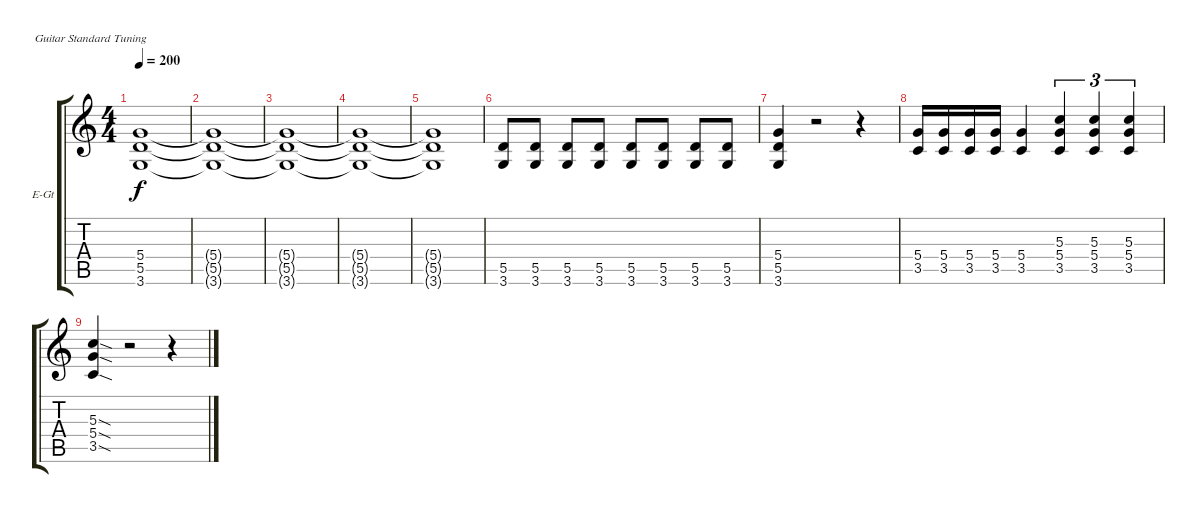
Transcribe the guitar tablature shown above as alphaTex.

\bracketExtendMode groupsimilarinstruments
\firstSystemTrackNameOrientation horizontal
\otherSystemsTrackNameOrientation horizontal
\track ("Guitar 2" "E-Gt") {instrument distortionguitar}
\staff {score tabs}
\tuning (E4 B3 G3 D3 A2 E2)
\ts (4 4)
\tempo 200
\clef g2
\ks aminor
(5.4{t} 5.5{t} 3.6{t}).1{dy f} |
(5.4{t} 5.5{t} 3.6{t}).1 |
(5.4{t} 5.5{t} 3.6{t}).1 |
(5.4{t} 5.5{t} 3.6{t}).1 |
(5.4{t} 5.5{t} 3.6{t}).1 |
\section ("" "")
(5.5 3.6).8 (5.5 3.6).8 (5.5 3.6).8 (5.5 3.6).8 (5.5 3.6).8 (5.5 3.6).8 (5.5 3.6).8 (5.5 3.6).8 |
(5.4 5.5 3.6).4 r.2 r.4 |
(5.4 3.5).16 (5.4 3.5).16 (5.4 3.5).16 (5.4 3.5).16 (5.4 3.5).4 (5.3 5.4 3.5).4{tu (3 2)} (5.3 5.4 3.5).4{tu (3 2)} (5.3 5.4 3.5).4{tu (3 2)} |
(5.3{sod} 5.4{sod} 3.5{sod}).4 r.2 r.4
